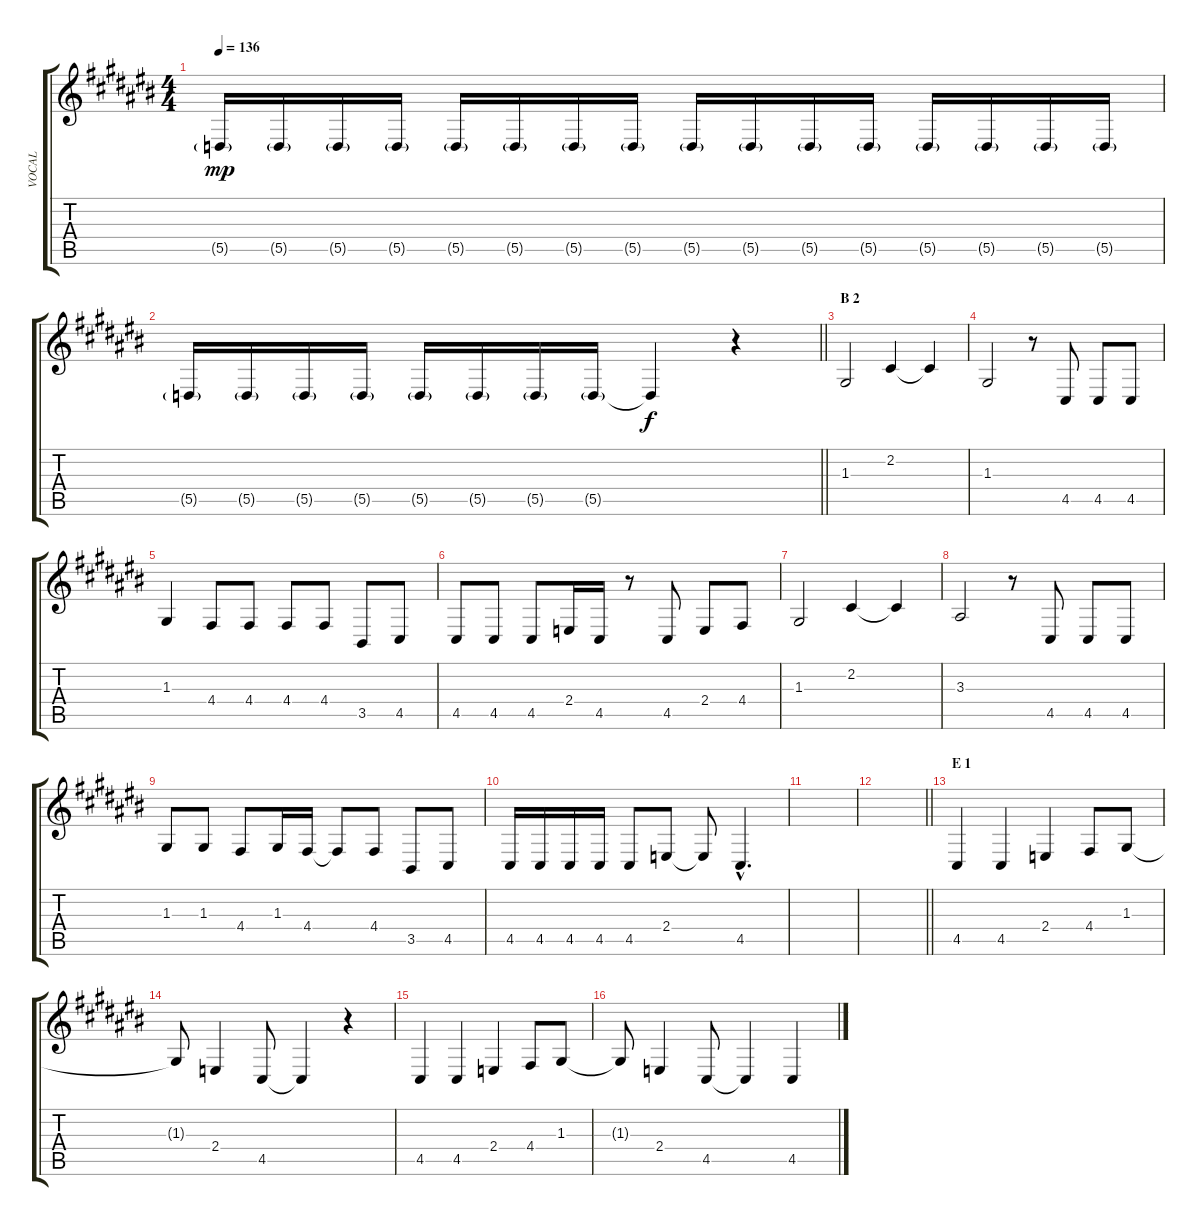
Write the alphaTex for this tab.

\track ("VOCAL" "VOCAL") {instrument oboe}
\staff {score tabs}
\tuning (E4 B3 G3 D3 A2 E2) {hide}
\ts (4 4)
\tempo 136
\clef g2
\ks c#
5.5{g}.16{dy mp} 5.5{g}.16 5.5{g}.16 5.5{g}.16 5.5{g}.16 5.5{g}.16 5.5{g}.16 5.5{g}.16 5.5{g}.16 5.5{g}.16 5.5{g}.16 5.5{g}.16 5.5{g}.16 5.5{g}.16 5.5{g}.16 5.5{g}.16 |
\barLineRight lightlight
5.5{g}.16 5.5{g}.16 5.5{g}.16 5.5{g}.16 5.5{g}.16 5.5{g}.16 5.5{g}.16 5.5{g}.16 5.5{t}.4{dy f} r.4 |
\section ("" "B 2")
1.3.2 2.2.4 2.2{t}.4 |
1.3.2 r.8 4.5.8 4.5.8 4.5.8 |
1.3.4 4.4.8 4.4.8 4.4.8 4.4.8 3.5.8 4.5.8 |
4.5.8 4.5.8 4.5.8 2.4.16 4.5.16 r.8 4.5.8 2.4.8 4.4.8 |
1.3.2 2.2.4 2.2{t}.4 |
3.3.2 r.8 4.5.8 4.5.8 4.5.8 |
1.3.8 1.3.8 4.4.8 1.3.16 4.4.16 4.4{t}.8 4.4.8 3.5.8 4.5.8 |
4.5.16 4.5.16 4.5.16 4.5.16 4.5.8 2.4.8 2.4{t}.8 4.5{hac}.4{d} |
|
\barLineRight lightlight
|
\section ("" "E 1")
4.5.4 4.5.4 2.4.4 4.4.8 1.3.8 |
1.3{t}.8 2.4.4 4.5.8 4.5{t}.4 r.4 |
4.5.4 4.5.4 2.4.4 4.4.8 1.3.8 |
1.3{t}.8 2.4.4 4.5.8 4.5{t}.4 4.5.4
